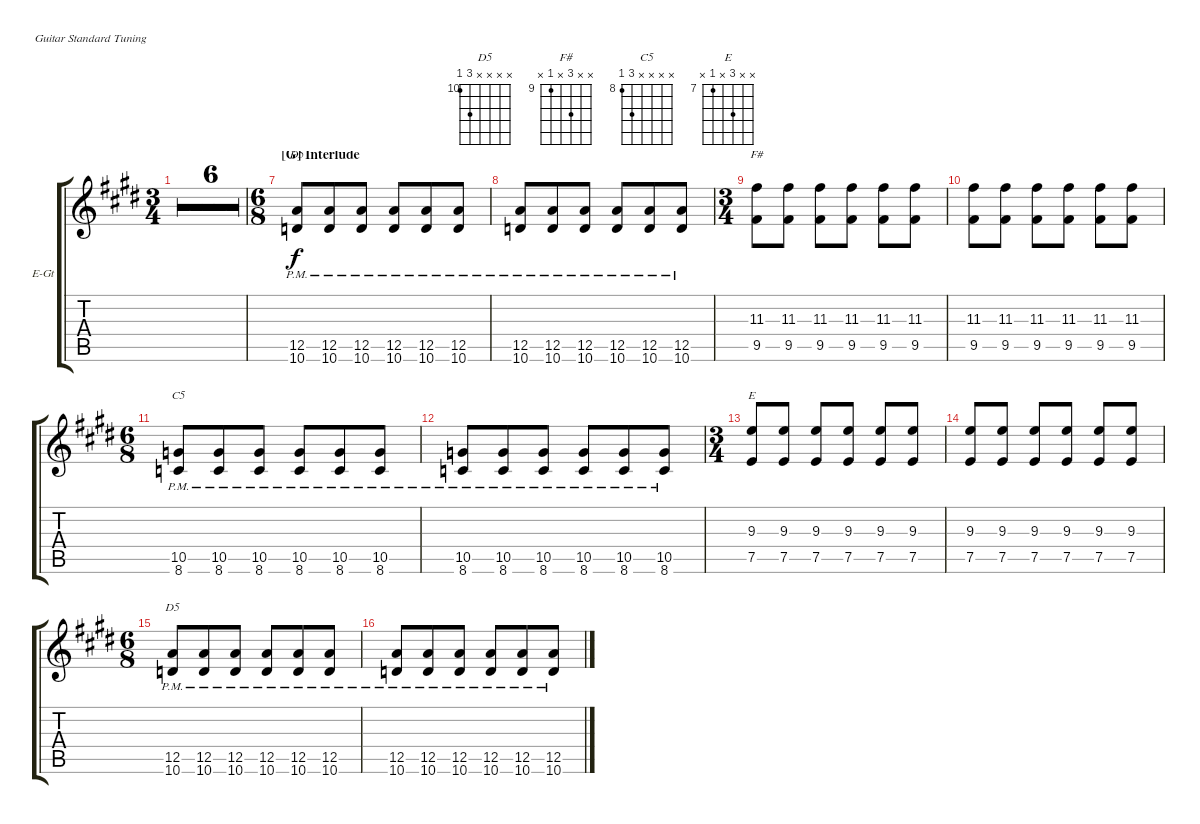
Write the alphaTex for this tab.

\defaultSystemsLayout 4
\bracketExtendMode groupsimilarinstruments
\firstSystemTrackNameOrientation horizontal
\otherSystemsTrackNameOrientation horizontal
\track ("Josh Homme (Gtr 1)" "E-Gt") {multiBarRest instrument distortionguitar}
\staff {score tabs}
\tuning (E4 B3 G3 D3 A2 E2)
\chord ("D5" x x x x 12 10) {firstfret 10}
\chord ("F#" x x 11 x 9 x) {firstfret 9}
\chord ("C5" x x x x 10 8) {firstfret 8}
\chord ("E" x x 9 x 7 x) {firstfret 7}
\ts (3 4)
\tempo
165.176
\accidentals auto
\clef g2
\ottava regular
\simile none
\ks e
r.2{d dy f} |
r.2{d} |
r.2{d} |
r.2{d} |
r.2{d} |
r.2{d} |
\ts (6 8)
\section ("G" "Interlude")
(10.6{pm} 12.5{pm}).8{ch "D5"} (10.6{pm} 12.5{pm}).8 (10.6{pm} 12.5{pm}).8 (10.6{pm} 12.5{pm}).8 (10.6{pm} 12.5{pm}).8 (10.6{pm} 12.5{pm}).8 |
(10.6{pm} 12.5{pm}).8 (10.6{pm} 12.5{pm}).8 (10.6{pm} 12.5{pm}).8 (10.6{pm} 12.5{pm}).8 (10.6{pm} 12.5{pm}).8 (10.6{pm} 12.5{pm}).8 |
\ts (3 4)
(9.5 11.3).8{ch "F#"} (9.5 11.3).8 (9.5 11.3).8 (9.5 11.3).8 (9.5 11.3).8 (9.5 11.3).8 |
(9.5 11.3).8 (9.5 11.3).8 (9.5 11.3).8 (9.5 11.3).8 (9.5 11.3).8 (9.5 11.3).8 |
\ts (6 8)
(8.6{pm} 10.5{pm}).8{ch "C5"} (8.6{pm} 10.5{pm}).8 (8.6{pm} 10.5{pm}).8 (8.6{pm} 10.5{pm}).8 (8.6{pm} 10.5{pm}).8 (8.6{pm} 10.5{pm}).8 |
(8.6{pm} 10.5{pm}).8 (8.6{pm} 10.5{pm}).8 (8.6{pm} 10.5{pm}).8 (8.6{pm} 10.5{pm}).8 (8.6{pm} 10.5{pm}).8 (8.6{pm} 10.5{pm}).8 |
\ts (3 4)
(7.5 9.3).8{ch "E"} (7.5 9.3).8 (7.5 9.3).8 (7.5 9.3).8 (7.5 9.3).8 (7.5 9.3).8 |
(7.5 9.3).8 (7.5 9.3).8 (7.5 9.3).8 (7.5 9.3).8 (7.5 9.3).8 (7.5 9.3).8 |
\ts (6 8)
(10.6{pm} 12.5{pm}).8{ch "D5"} (10.6{pm} 12.5{pm}).8 (10.6{pm} 12.5{pm}).8 (10.6{pm} 12.5{pm}).8 (10.6{pm} 12.5{pm}).8 (10.6{pm} 12.5{pm}).8 |
(10.6{pm} 12.5{pm}).8 (10.6{pm} 12.5{pm}).8 (10.6{pm} 12.5{pm}).8 (10.6{pm} 12.5{pm}).8 (10.6{pm} 12.5{pm}).8 (10.6{pm} 12.5{pm}).8
